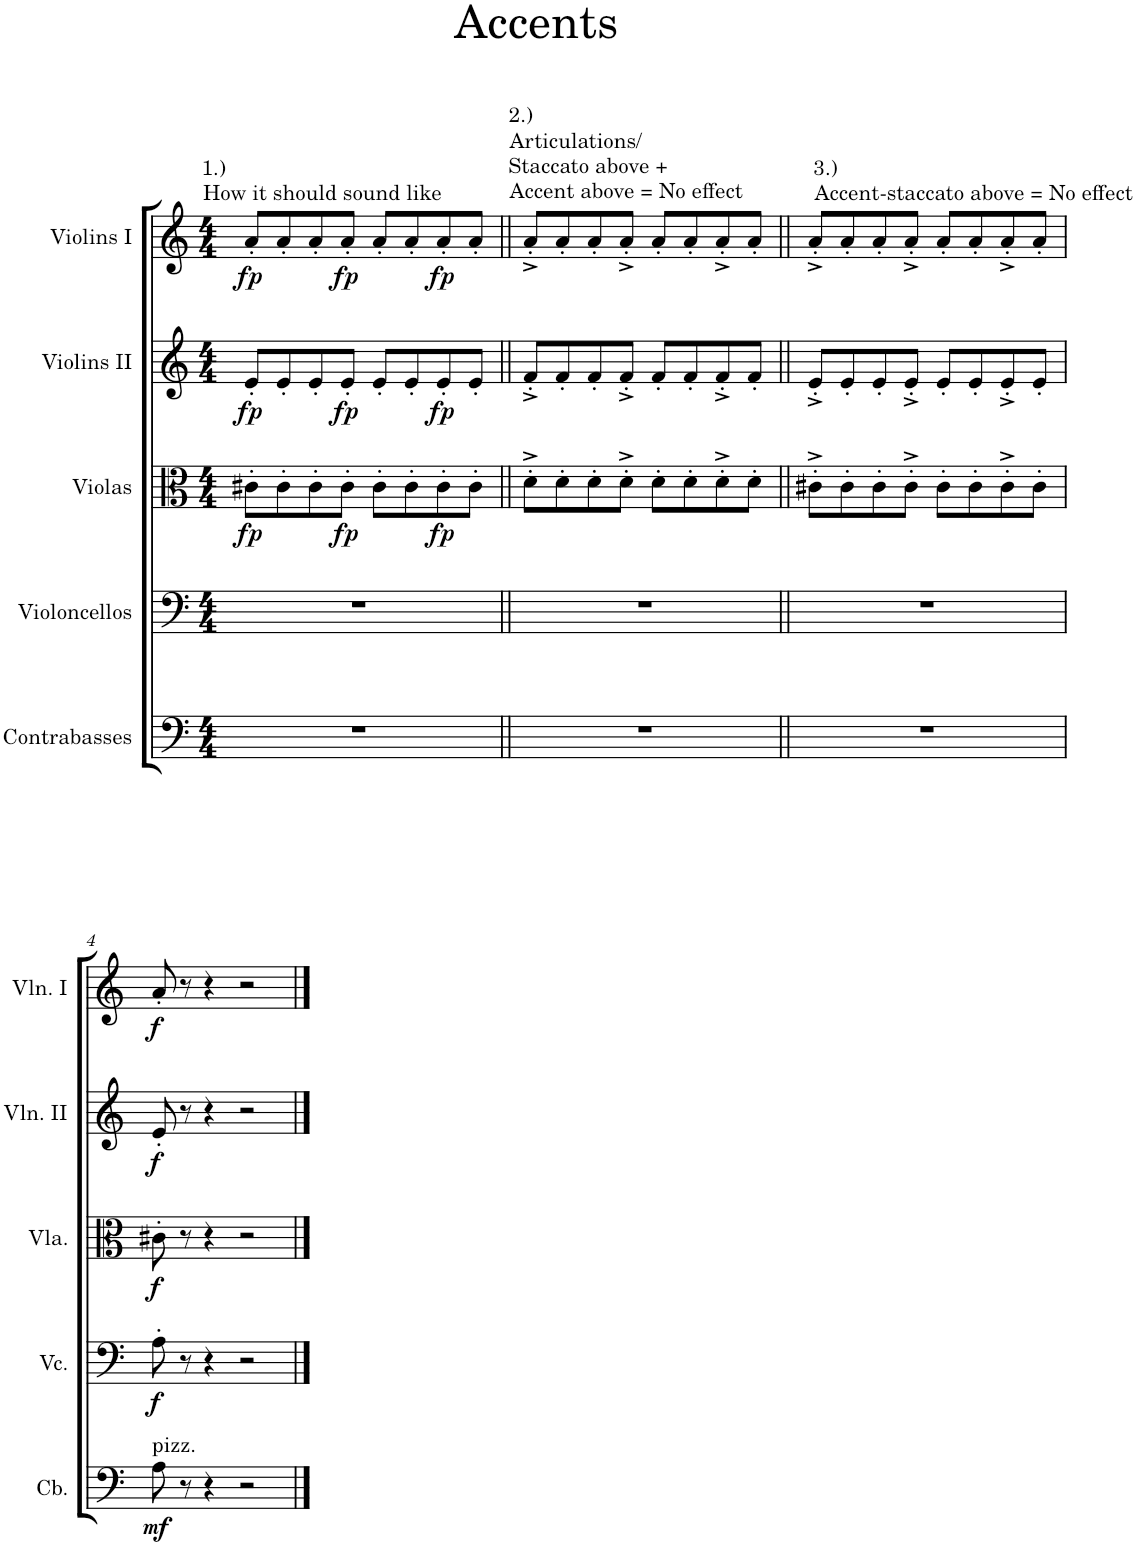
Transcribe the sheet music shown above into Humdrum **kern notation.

**kern	**dynam	**kern	**dynam	**kern	**dynam	**kern	**dynam	**kern	**dynam
*part5	*part5	*part4	*part4	*part3	*part3	*part2	*part2	*part1	*part1
*staff5	*staff5	*staff4	*staff4	*staff3	*staff3	*staff2	*staff2	*staff1	*staff1
*I"Contrabasses	*	*I"Violoncellos	*	*I"Violas	*	*I"Violins II	*	*I"Violins I	*
*I'Cb.	*	*I'Vc.	*	*I'Vla.	*	*I'Vln. II	*	*I'Vln. I	*
*clefF4	*	*clefF4	*	*clefC3	*	*clefG2	*	*clefG2	*
*Trd7c12	*	*	*	*	*	*	*	*	*
*k[]	*	*k[]	*	*k[]	*	*k[]	*	*k[]	*
*M4/4	*	*M4/4	*	*M4/4	*	*M4/4	*	*M4/4	*
=1	=1	=1	=1	=1	=1	=1	=1	=1	=1
!	!	!	!	!	!	!	!	!LO:TX:a:t=1.)	!
!	!	!	!	!	!	!	!	!LO:TX:a:t=How it should sound like	!
!	!	!	!	!	!LO:DY:b	!	!LO:DY:b	!	!LO:DY:b
1r	.	1r	.	8c#X'\L	fp	8e'/L	fp	8a'/L	fp
.	.	.	.	8c#'\	.	8e'/	.	8a'/	.
.	.	.	.	8c#'\	.	8e'/	.	8a'/	.
!	!	!	!	!	!LO:DY:b	!	!LO:DY:b	!	!LO:DY:b
.	.	.	.	8c#'\J	fp	8e'/J	fp	8a'/J	fp
.	.	.	.	8c#'\L	.	8e'/L	.	8a'/L	.
.	.	.	.	8c#'\	.	8e'/	.	8a'/	.
!	!	!	!	!	!LO:DY:b	!	!LO:DY:b	!	!LO:DY:b
.	.	.	.	8c#'\	fp	8e'/	fp	8a'/	fp
.	.	.	.	8c#'\J	.	8e'/J	.	8a'/J	.
=2||	=2||	=2||	=2||	=2||	=2||	=2||	=2||	=2||	=2||
!	!	!	!	!	!	!	!	!LO:TX:a:t=2.)	!
!	!	!	!	!	!	!	!	!LO:TX:a:t=Articulations/	!
!	!	!	!	!	!	!	!	!LO:TX:a:t=Staccato above +	!
!	!	!	!	!	!	!	!	!LO:TX:a:t=Accent above = No effect	!
1r	.	1r	.	8d'^\L	.	8f'^/L	.	8a'^/L	.
.	.	.	.	8d'\	.	8f'/	.	8a'/	.
.	.	.	.	8d'\	.	8f'/	.	8a'/	.
.	.	.	.	8d'^\J	.	8f'^/J	.	8a'^/J	.
.	.	.	.	8d'\L	.	8f'/L	.	8a'/L	.
.	.	.	.	8d'\	.	8f'/	.	8a'/	.
.	.	.	.	8d'^\	.	8f'^/	.	8a'^/	.
.	.	.	.	8d'\J	.	8f'/J	.	8a'/J	.
=3||	=3||	=3||	=3||	=3||	=3||	=3||	=3||	=3||	=3||
!	!	!	!	!	!	!	!	!LO:TX:a:t=3.)	!
!	!	!	!	!	!	!	!	!LO:TX:a:t=Accent-staccato above = No effect	!
1r	.	1r	.	8c#X'^\L	.	8e'^/L	.	8a'^/L	.
.	.	.	.	8c#'\	.	8e'/	.	8a'/	.
.	.	.	.	8c#'\	.	8e'/	.	8a'/	.
.	.	.	.	8c#'^\J	.	8e'^/J	.	8a'^/J	.
.	.	.	.	8c#'\L	.	8e'/L	.	8a'/L	.
.	.	.	.	8c#'\	.	8e'/	.	8a'/	.
.	.	.	.	8c#'^\	.	8e'^/	.	8a'^/	.
.	.	.	.	8c#'\J	.	8e'/J	.	8a'/J	.
!!LO:LB:g=z
=4	=4	=4	=4	=4	=4	=4	=4	=4	=4
!LO:TX:a:t=pizz.	!	!	!	!	!	!	!	!	!
!	!LO:DY:b	!	!LO:DY:b	!	!LO:DY:b	!	!LO:DY:b	!	!LO:DY:b
8A\	mf	8A'\	f	8c#X'\	f	8e'/	f	8a'/	f
8r	.	8r	.	8r	.	8r	.	8r	.
4r	.	4r	.	4r	.	4r	.	4r	.
2r	.	2r	.	2r	.	2r	.	2r	.
==	==	==	==	==	==	==	==	==	==
*-	*-	*-	*-	*-	*-	*-	*-	*-	*-
